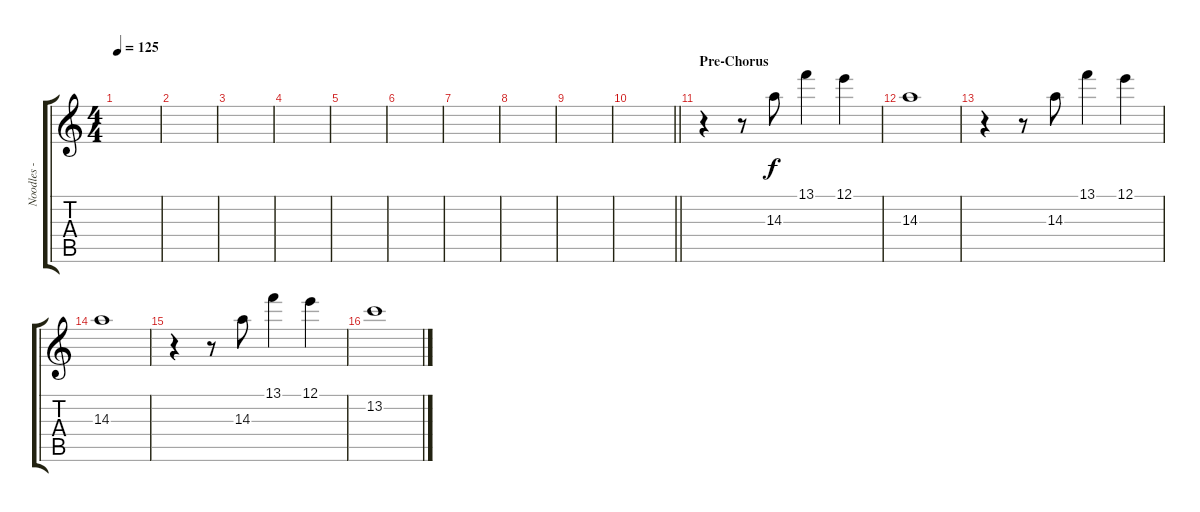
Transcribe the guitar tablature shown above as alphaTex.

\track ("Noodles - Guitar 2" "Noodles - ") {instrument electricguitarmuted}
\staff {score tabs}
\tuning (E4 B3 G3 D3 A2 E2) {hide}
\ts (4 4)
\tempo 125
\clef g2
\ks c
|
|
|
|
|
|
|
|
|
\barLineRight lightlight
|
\section ("" "Pre-Chorus")
r.4 r.8 14.3.8 13.1.4 12.1.4 |
14.3.1 |
r.4 r.8 14.3.8 13.1.4 12.1.4 |
14.3.1 |
r.4 r.8 14.3.8 13.1.4 12.1.4 |
13.2.1
